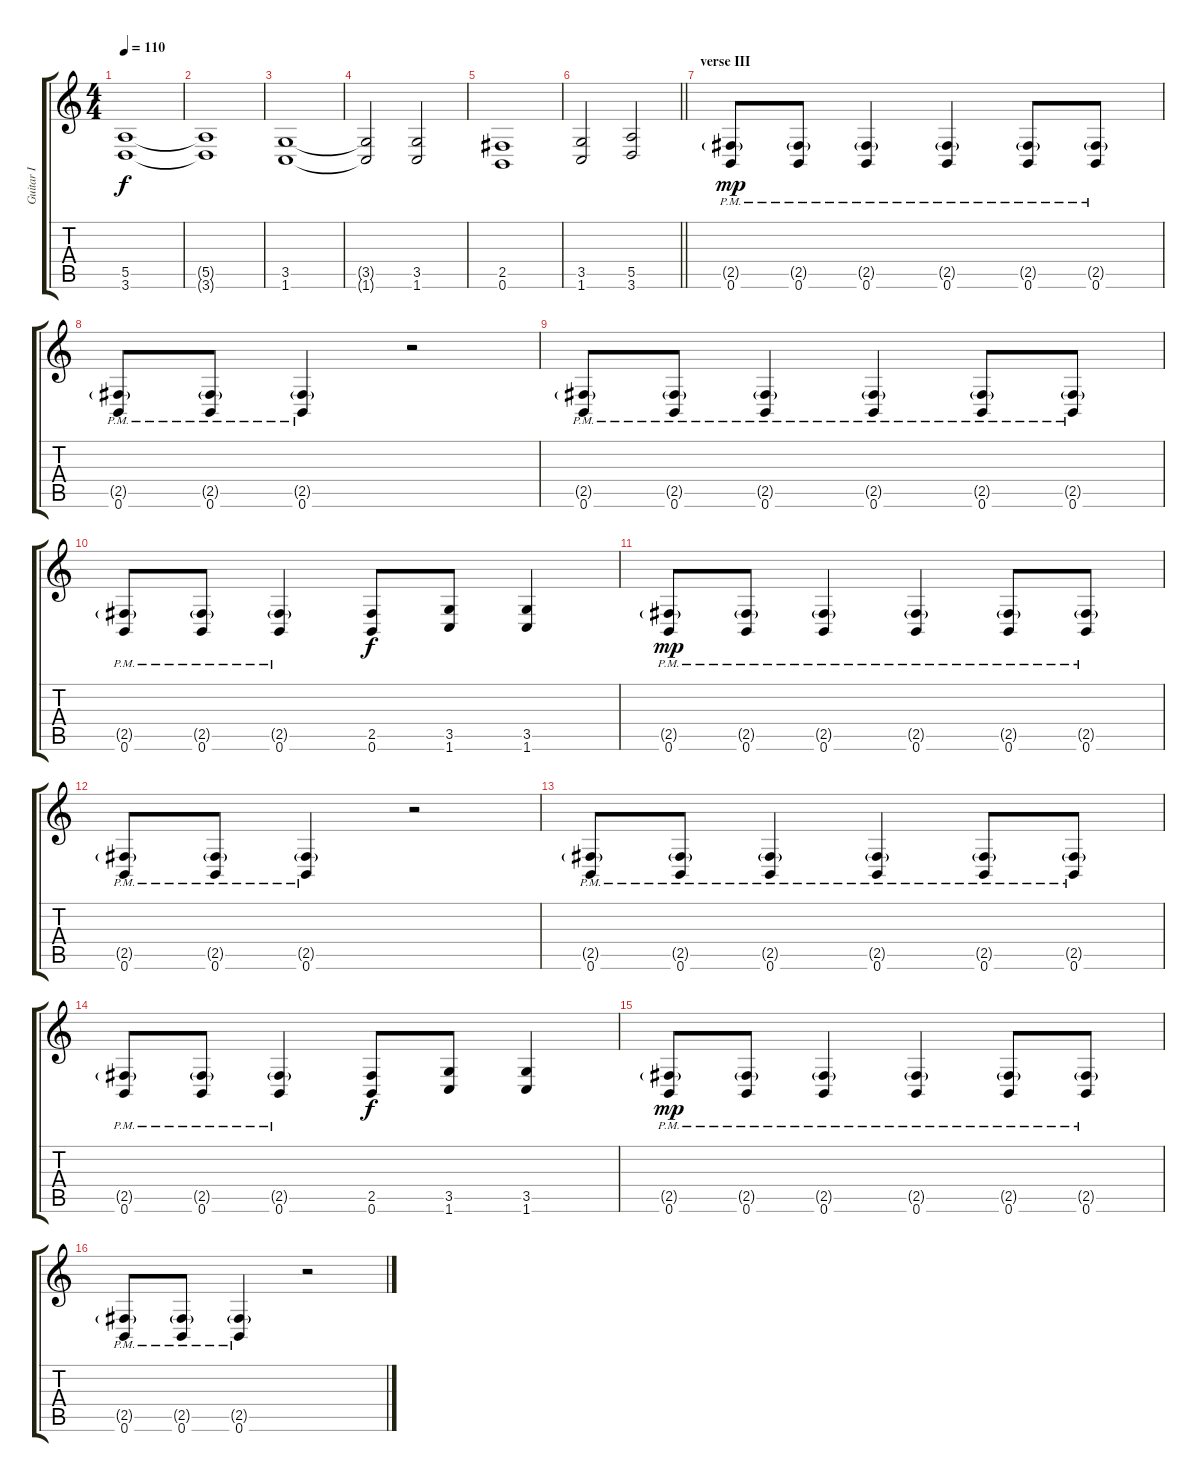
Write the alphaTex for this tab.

\track ("Guitar I" "Guitar I") {instrument distortionguitar}
\staff {score tabs}
\tuning (B3 Gb3 D3 A2 E2 B1) {hide}
\ts (4 4)
\tempo 110
\clef g2
\ks c
(5.5 3.6).1{dy f} |
(5.5{t} 3.6{t}).1 |
(3.5 1.6).1 |
(3.5{t} 1.6{t}).2 (3.5 1.6).2 |
(2.5 0.6).1 |
\barLineRight lightlight
(3.5 1.6).2 (5.5 3.6).2 |
\section ("" "verse III")
(2.5{g pm} 0.6{pm}).8{dy mp} (2.5{g pm} 0.6{pm}).8 (2.5{g pm} 0.6{pm}).4 (2.5{g pm} 0.6{pm}).4 (2.5{g pm} 0.6{pm}).8 (2.5{g pm} 0.6{pm}).8 |
(2.5{g pm} 0.6{pm}).8 (2.5{g pm} 0.6{pm}).8 (2.5{g pm} 0.6{pm}).4 r.2 |
(2.5{g pm} 0.6{pm}).8 (2.5{g pm} 0.6{pm}).8 (2.5{g pm} 0.6{pm}).4 (2.5{g pm} 0.6{pm}).4 (2.5{g pm} 0.6{pm}).8 (2.5{g pm} 0.6{pm}).8 |
(2.5{g pm} 0.6{pm}).8 (2.5{g pm} 0.6{pm}).8 (2.5{g pm} 0.6{pm}).4 (2.5 0.6).8{dy f} (3.5 1.6).8 (3.5 1.6).4 |
(2.5{g pm} 0.6{pm}).8{dy mp} (2.5{g pm} 0.6{pm}).8 (2.5{g pm} 0.6{pm}).4 (2.5{g pm} 0.6{pm}).4 (2.5{g pm} 0.6{pm}).8 (2.5{g pm} 0.6{pm}).8 |
(2.5{g pm} 0.6{pm}).8 (2.5{g pm} 0.6{pm}).8 (2.5{g pm} 0.6{pm}).4 r.2 |
(2.5{g pm} 0.6{pm}).8 (2.5{g pm} 0.6{pm}).8 (2.5{g pm} 0.6{pm}).4 (2.5{g pm} 0.6{pm}).4 (2.5{g pm} 0.6{pm}).8 (2.5{g pm} 0.6{pm}).8 |
(2.5{g pm} 0.6{pm}).8 (2.5{g pm} 0.6{pm}).8 (2.5{g pm} 0.6{pm}).4 (2.5 0.6).8{dy f} (3.5 1.6).8 (3.5 1.6).4 |
(2.5{g pm} 0.6{pm}).8{dy mp} (2.5{g pm} 0.6{pm}).8 (2.5{g pm} 0.6{pm}).4 (2.5{g pm} 0.6{pm}).4 (2.5{g pm} 0.6{pm}).8 (2.5{g pm} 0.6{pm}).8 |
(2.5{g pm} 0.6{pm}).8 (2.5{g pm} 0.6{pm}).8 (2.5{g pm} 0.6{pm}).4 r.2
